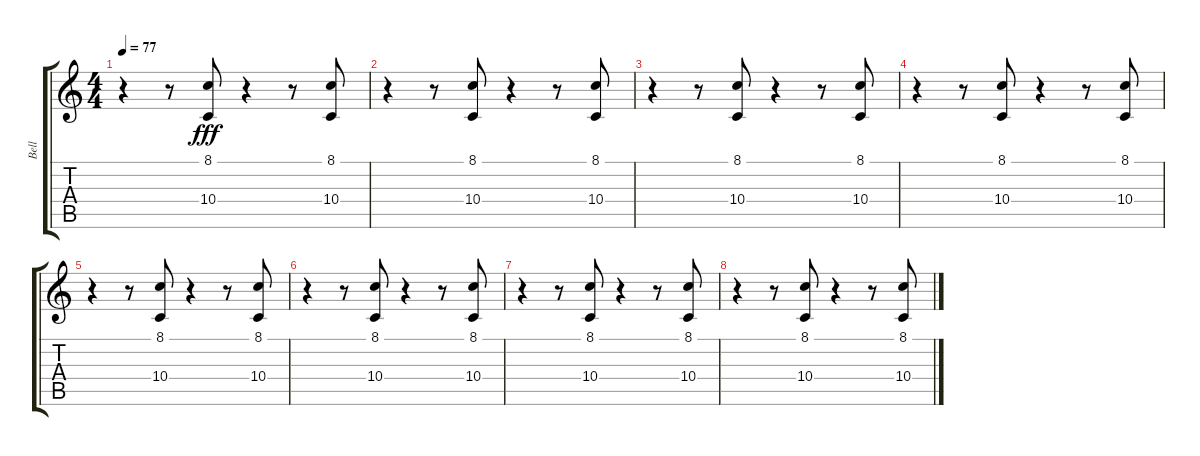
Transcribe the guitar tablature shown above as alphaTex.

\track ("Bell" "Bell") {instrument tubularbells}
\staff {score tabs}
\tuning (E4 B3 G3 D3 A2 E2) {hide}
\ts (4 4)
\tempo 77
\clef g2
\ks c
r.4{dy fff balance 4} r.8 (8.1 10.4).8 r.4 r.8 (8.1 10.4).8 |
r.4{balance 4} r.8 (8.1 10.4).8 r.4 r.8 (8.1 10.4).8 |
r.4{balance 4} r.8 (8.1 10.4).8 r.4 r.8 (8.1 10.4).8 |
r.4{balance 4} r.8 (8.1 10.4).8 r.4 r.8 (8.1 10.4).8 |
r.4{balance 4} r.8 (8.1 10.4).8 r.4 r.8 (8.1 10.4).8 |
r.4{balance 4} r.8 (8.1 10.4).8 r.4 r.8 (8.1 10.4).8 |
r.4{balance 4} r.8 (8.1 10.4).8 r.4 r.8 (8.1 10.4).8 |
r.4{balance 4} r.8 (8.1 10.4).8 r.4 r.8 (8.1 10.4).8
